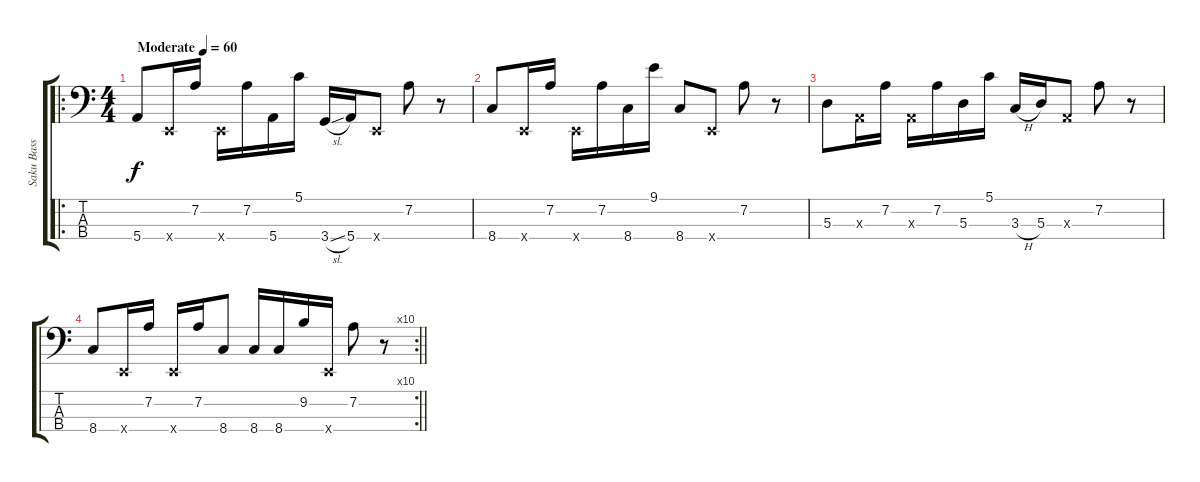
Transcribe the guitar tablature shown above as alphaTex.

\track ("Saku Bass" "Saku Bass") {instrument slapbass1}
\staff {score tabs}
\tuning (G2 D2 A1 E1) {hide}
\ro
\ts (4 4)
\tempo (60 "Moderate")
\clef f4
\ks c
5.4.8{dy f instrument slapbass1} 0.4{x}.16 7.2.16 0.4{x}.16 7.2.16 5.4.16 5.1.16 3.4{sl}.16 5.4.16 0.4{x}.8 7.2.8 r.8 |
8.4.8 0.4{x}.16 7.2.16 0.4{x}.16 7.2.16 8.4.16 9.1.16 8.4.8 0.4{x}.8 7.2.8 r.8 |
5.3.8 0.3{x}.16 7.2.16 0.3{x}.16 7.2.16 5.3.16 5.1.16 3.3{h}.16 5.3.16 0.3{x}.8 7.2.8 r.8 |
\rc 10
\barLineRight lightlight
8.4.8 0.4{x}.16 7.2.16 0.4{x}.16 7.2.16 8.4.8 8.4.16 8.4.16 9.2.16 0.4{x}.16 7.2.8 r.8
